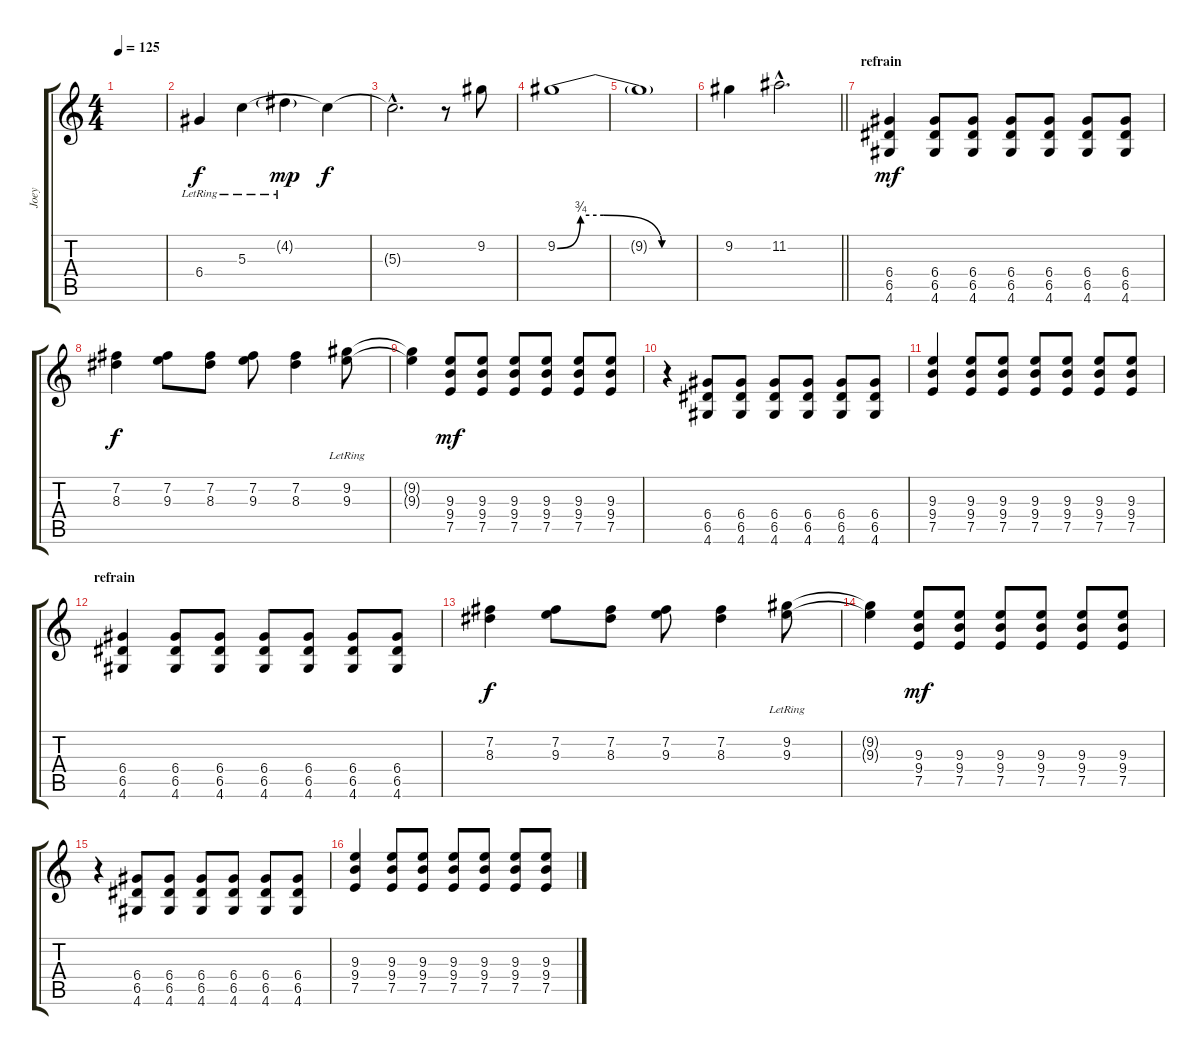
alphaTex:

\track ("Joey" "Joey") {instrument overdrivenguitar}
\staff {score tabs}
\tuning (E4 B3 G3 D3 A2 E2) {hide}
\ts (4 4)
\tempo 125
\clef g2
\ks c
|
6.4{lr}.4 5.3{lr}.4{dy f} 4.2{g lr}.4{dy mp} 5.3{t}.4{dy f} |
5.3{hac t}.2{d} r.8 9.2.8 |
9.2{be (custom 0 0 10 3 20 3 45 0 60 0)}.1 |
9.2{t}.1 |
\barLineRight lightlight
9.2.4 11.2{hac}.2{d} |
\section ("" "refrain")
(6.4 6.5 4.6).4{dy mf} (6.4 6.5 4.6).8 (6.4 6.5 4.6).8 (6.4 6.5 4.6).8 (6.4 6.5 4.6).8 (6.4 6.5 4.6).8 (6.4 6.5 4.6).8 |
(7.2 8.3).4{dy f} (7.2 9.3).8 (7.2 8.3).8 (7.2 9.3).8 (7.2 8.3).4 (9.2{lr} 9.3{lr}).8 |
(9.2{t} 9.3{t}).4 (9.3 9.4 7.5).8{dy mf} (9.3 9.4 7.5).8 (9.3 9.4 7.5).8 (9.3 9.4 7.5).8 (9.3 9.4 7.5).8 (9.3 9.4 7.5).8 |
r.4 (6.4 6.5 4.6).8 (6.4 6.5 4.6).8 (6.4 6.5 4.6).8 (6.4 6.5 4.6).8 (6.4 6.5 4.6).8 (6.4 6.5 4.6).8 |
(9.3 9.4 7.5).4 (9.3 9.4 7.5).8 (9.3 9.4 7.5).8 (9.3 9.4 7.5).8 (9.3 9.4 7.5).8 (9.3 9.4 7.5).8 (9.3 9.4 7.5).8 |
\section ("" "refrain")
(6.4 6.5 4.6).4 (6.4 6.5 4.6).8 (6.4 6.5 4.6).8 (6.4 6.5 4.6).8 (6.4 6.5 4.6).8 (6.4 6.5 4.6).8 (6.4 6.5 4.6).8 |
(7.2 8.3).4{dy f} (7.2 9.3).8 (7.2 8.3).8 (7.2 9.3).8 (7.2 8.3).4 (9.2{lr} 9.3{lr}).8 |
(9.2{t} 9.3{t}).4 (9.3 9.4 7.5).8{dy mf} (9.3 9.4 7.5).8 (9.3 9.4 7.5).8 (9.3 9.4 7.5).8 (9.3 9.4 7.5).8 (9.3 9.4 7.5).8 |
r.4 (6.4 6.5 4.6).8 (6.4 6.5 4.6).8 (6.4 6.5 4.6).8 (6.4 6.5 4.6).8 (6.4 6.5 4.6).8 (6.4 6.5 4.6).8 |
(9.3 9.4 7.5).4 (9.3 9.4 7.5).8 (9.3 9.4 7.5).8 (9.3 9.4 7.5).8 (9.3 9.4 7.5).8 (9.3 9.4 7.5).8 (9.3 9.4 7.5).8
